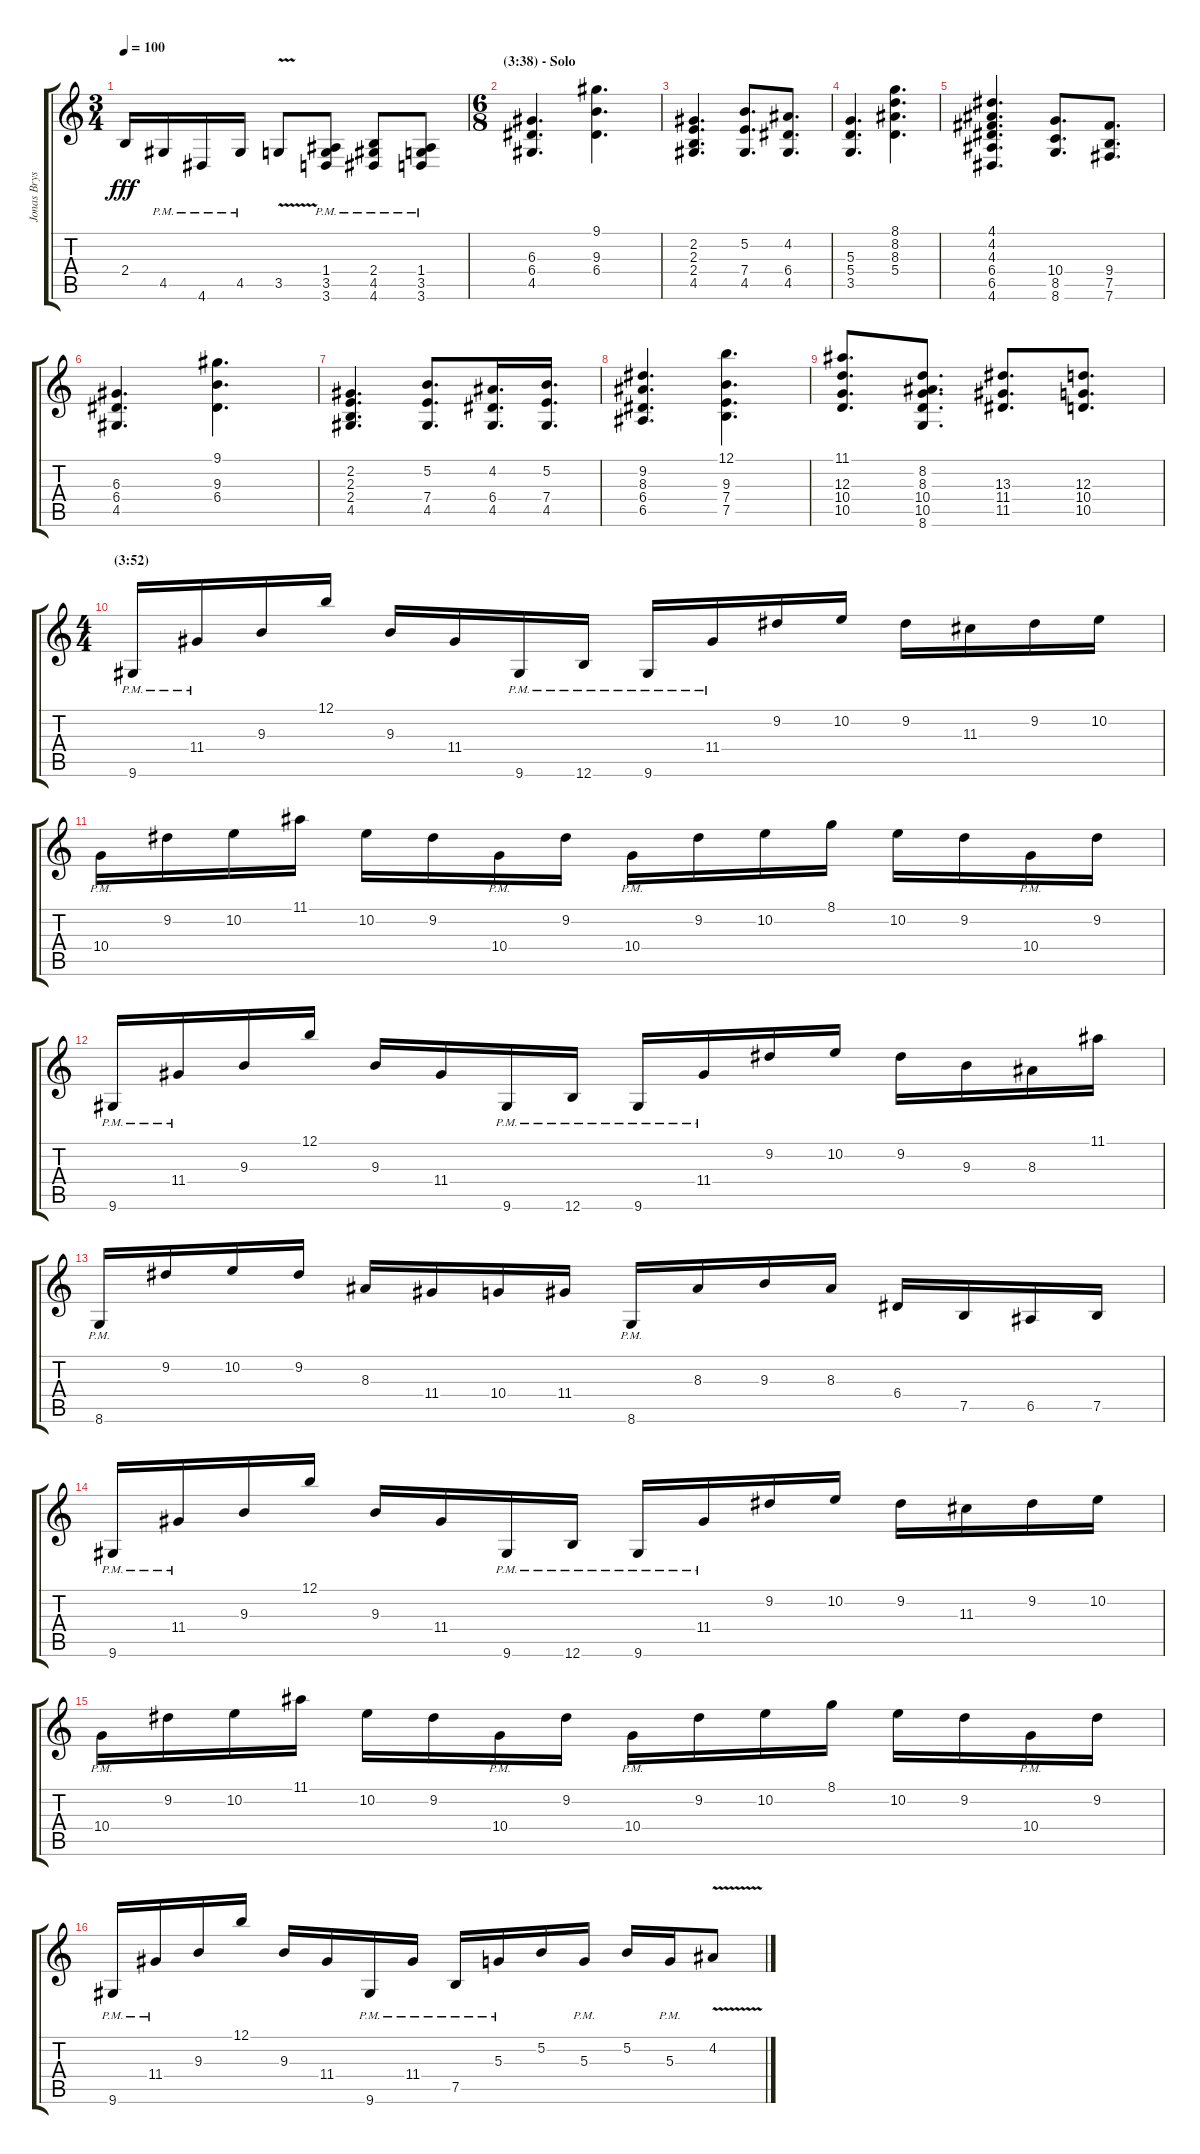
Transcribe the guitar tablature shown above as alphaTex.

\track ("Jonas Bryssling" "Jonas Brys") {instrument distortionguitar}
\staff {score tabs}
\tuning (B3 Gb3 D3 A2 E2 B1) {hide}
\ts (3 4)
\tempo 100
\clef g2
\ks c
2.4.16{dy fff} 4.5{pm}.16 4.6{pm}.16 4.5{pm}.16 3.5{v}.8 (1.4{pm} 3.5{pm} 3.6{pm}).8 (2.4{pm} 4.5{pm} 4.6{pm}).8 (1.4{pm} 3.5{pm} 3.6{pm}).8 |
\ts (6 8)
\section ("" "(3:38) - Solo")
(6.3 6.4 4.5).4{d} (9.1 9.3 6.4).4{d} |
(2.2 2.3 2.4 4.5).4{d} (5.2 7.4 4.5).8{d} (4.2 6.4 4.5).8{d} |
(5.3 5.4 3.5).4{d} (8.1 8.2 8.3 5.4).4{d} |
(4.1 4.2 4.3 6.4 6.5 4.6).4{d} (10.4 8.5 8.6).8{d} (9.4 7.5 7.6).8{d} |
(6.3 6.4 4.5).4{d} (9.1 9.3 6.4).4{d} |
(2.2 2.3 2.4 4.5).4{d} (5.2 7.4 4.5).8{d} (4.2 6.4 4.5).16{d} (5.2 7.4 4.5).16{d} |
(9.2 8.3 6.4 6.5).4{d} (12.1 9.3 7.4 7.5).4{d} |
(11.1 12.3 10.4 10.5).8{d} (8.2 8.3 10.4 10.5 8.6).8{d} (13.3 11.4 11.5).8{d} (12.3 10.4 10.5).8{d} |
\ts (4 4)
\section ("" "(3:52)")
9.6{pm}.16 11.4{pm}.16 9.3.16 12.1.16 9.3.16 11.4.16 9.6{pm}.16 12.6{pm}.16 9.6{pm}.16 11.4{pm}.16 9.2.16 10.2.16 9.2.16 11.3.16 9.2.16 10.2.16 |
10.4{pm}.16 9.2.16 10.2.16 11.1.16 10.2.16 9.2.16 10.4{pm}.16 9.2.16 10.4{pm}.16 9.2.16 10.2.16 8.1.16 10.2.16 9.2.16 10.4{pm}.16 9.2.16 |
9.6{pm}.16 11.4{pm}.16 9.3.16 12.1.16 9.3.16 11.4.16 9.6{pm}.16 12.6{pm}.16 9.6{pm}.16 11.4{pm}.16 9.2.16 10.2.16 9.2.16 9.3.16 8.3.16 11.1.16 |
8.6{pm}.16 9.2.16 10.2.16 9.2.16 8.3.16 11.4.16 10.4.16 11.4.16 8.6{pm}.16 8.3.16 9.3.16 8.3.16 6.4.16 7.5.16 6.5.16 7.5.16 |
9.6{pm}.16 11.4{pm}.16 9.3.16 12.1.16 9.3.16 11.4.16 9.6{pm}.16 12.6{pm}.16 9.6{pm}.16 11.4{pm}.16 9.2.16 10.2.16 9.2.16 11.3.16 9.2.16 10.2.16 |
10.4{pm}.16 9.2.16 10.2.16 11.1.16 10.2.16 9.2.16 10.4{pm}.16 9.2.16 10.4{pm}.16 9.2.16 10.2.16 8.1.16 10.2.16 9.2.16 10.4{pm}.16 9.2.16 |
9.6{pm}.16 11.4{pm}.16 9.3.16 12.1.16 9.3.16 11.4.16 9.6{pm}.16 11.4{pm}.16 7.5{pm}.16 5.3{pm}.16 5.2.16 5.3{pm}.16 5.2.16 5.3{pm}.16 4.2{v}.8
